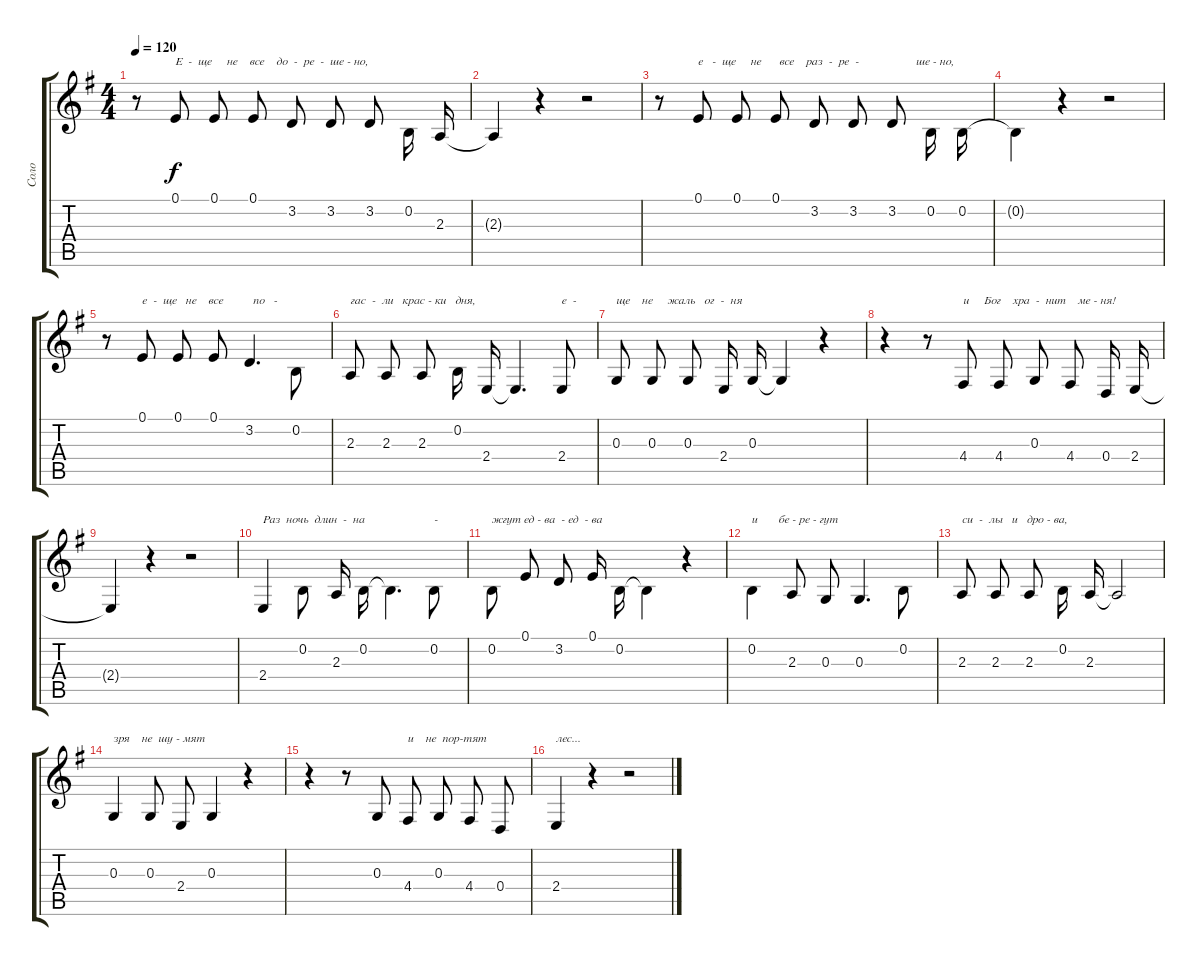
\track ("Соло" "Соло") {instrument acousticgrandpiano}
\staff {score tabs}
\tuning (E4 B3 G3 D3 A2 E2) {hide}
\ts (4 4)
\tempo 120
\clef g2
\ks g
r.8{dy f} 0.1.8{txt "Е  -  ще     не    все    до  -  ре  -  ше - но,"} 0.1.8{beam split} 0.1.8 3.2.8{beam split} 3.2.8 3.2.8{beam split} 0.2.16{beam Down beam split} 2.3.16 |
2.3{t}.4 r.4 r.2 |
r.8 0.1.8{txt "е   -  ще     не      все    раз  -  ре  -  "} 0.1.8{beam split} 0.1.8 3.2.8{beam split} 3.2.8 3.2.8{txt "        ше - но," beam split} 0.2.16{beam Down beam split} 0.2.16{beam Down} |
0.2{t}.4{beam Down} r.4 r.2 |
r.8 0.1.8{txt "е  -  ще   не    все          по   -"} 0.1.8{beam split} 0.1.8 3.2.4{d} 0.2.8{beam Down} |
2.3.8{txt "гас  -  ли   крас - ки   дня," beam Up beam split} 2.3.8{beam Up} 2.3.8{beam Up beam split} 0.2.16{beam Down beam split} 2.4.16{beam Up} 2.4{t}.4{d} 2.4.8{txt "е  -"} |
0.3.8{txt "ще    не     жаль   ог  -  ня" beam Up beam split} 0.3.8{beam Up} 0.3.8{beam split} 2.4.16{beam split} 0.3.16 0.3{t}.4 r.4 |
r.4 r.8 4.4.8{txt "и     Бог    хра  -  нит    ме - ня!"} 4.4.8{beam split} 0.3.8 4.4.8{beam split} 0.4.16{beam split} 2.4.16 |
2.4{t}.4 r.4 r.2 |
2.4.4{txt "Раз  ночь  длин  -  на"} 0.2.8{beam Down beam split} 2.3.16{beam split} 0.2.16{beam Down} 0.2{t}.4{d beam Down} 0.2.8{txt "-   " beam Down} |
0.2.8{txt "жгут ед - ва  - ед  - ва" beam Down beam split} 0.1.8 3.2.8{beam split} 0.1.16{beam split} 0.2.16{beam Down} 0.2{t}.4{beam Down} r.4 |
0.2.4{txt "и       бе - ре - гут" beam Down} 2.3.8{beam split} 0.3.8 0.3.4{d} 0.2.8{beam Down} |
2.3.8{txt "си  -  лы   и   дро - ва," beam split} 2.3.8 2.3.8{beam split} 0.2.16{beam Down beam split} 2.3.16 2.3{t}.2 |
0.3.4{txt "зря    не  шу - мят"} 0.3.8{beam split} 2.4.8 0.3.4 r.4 |
r.4 r.8 0.3.8 4.4.8{txt "и    не  пор-тят" beam split} 0.3.8 4.4.8{beam split} 0.4.8 |
2.4.4{txt "лес..."} r.4 r.2
